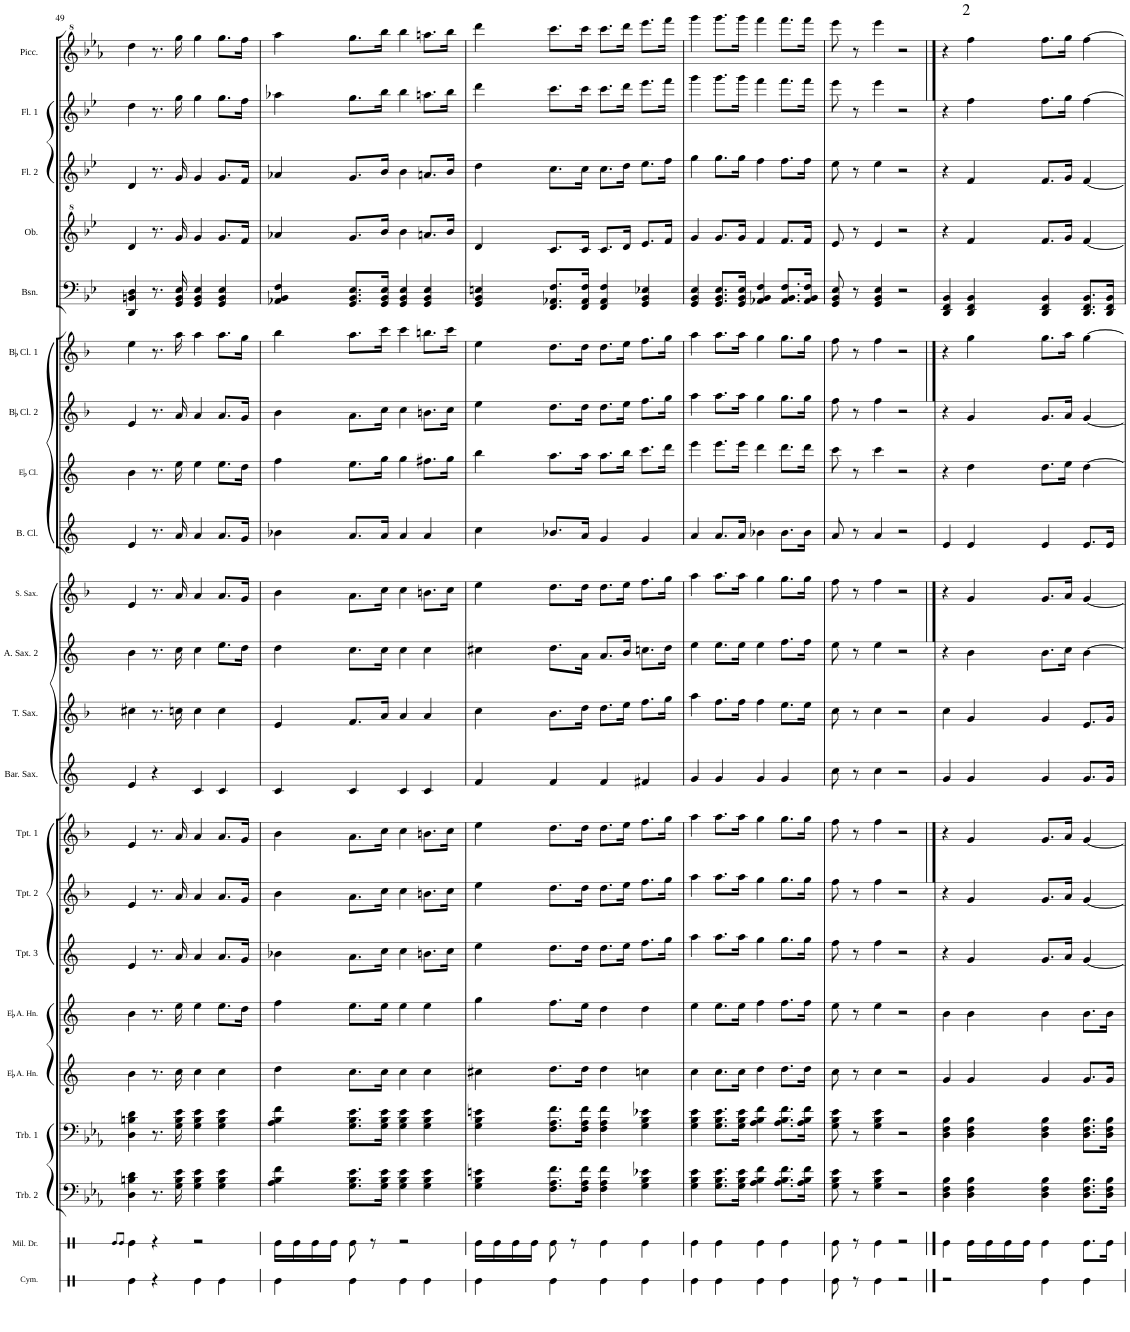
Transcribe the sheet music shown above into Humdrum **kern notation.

**kern	**kern	**kern	**kern	**kern	**kern	**kern	**kern	**kern	**kern	**kern	**kern	**kern	**kern	**kern	**kern	**kern	**kern	**kern	**kern	**kern	**kern	**text
*part22	*part21	*part20	*part19	*part18	*part17	*part16	*part15	*part14	*part13	*part12	*part11	*part10	*part9	*part8	*part7	*part6	*part5	*part4	*part3	*part2	*part1	*part1
*staff22	*staff21	*staff20	*staff19	*staff18	*staff17	*staff16	*staff15	*staff14	*staff13	*staff12	*staff11	*staff10	*staff9	*staff8	*staff7	*staff6	*staff5	*staff4	*staff3	*staff2	*staff1	*staff1
*I"Cymbal	*I"Military Drum	*I"Trombone 2	*I"Trombone 1	*I"EaccidentalFlat Alto Horn	*I"EaccidentalFlat Alto Horn	*I"BaccidentalFlat Trumpet 3	*I"BaccidentalFlat Trumpet 2	*I"BaccidentalFlat Trumpet 1	*I"Baritone Saxophone	*I"Tenor Saxophone	*I"Alto Saxophone 2	*I"Soprano Saxophone	*I"Bass Clarinet	*I"EaccidentalFlat Clarinet	*I"BaccidentalFlat Clarinet 2	*I"BaccidentalFlat Clarinet 1	*I"Bassoon	*I"Oboe	*I"Flute 2	*I"Flute 1	*I"Piccolo	*
*I'Cym.	*I'Mil. Dr.	*I'Trb. 2	*I'Trb. 1	*I'EaccidentalFlat A. Hn.	*I'EaccidentalFlat A. Hn.	*I'Tpt. 3	*I'Tpt. 2	*I'Tpt. 1	*I'Bar. Sax.	*I'T. Sax.	*I'A. Sax. 2	*I'S. Sax.	*I'B. Cl.	*I'EaccidentalFlat Cl.	*I'BaccidentalFlat Cl. 2	*I'BaccidentalFlat Cl. 1	*I'Bsn.	*I'Ob.	*I'Fl. 2	*I'Fl. 1	*I'Picc.	*
!!LO:PB:g=z
*clefX	*clefX	*clefF4	*clefF4	*clefG2	*clefG2	*clefG2	*clefG2	*clefG2	*clefG2	*clefG2	*clefG2	*clefG2	*clefG2	*clefG2	*clefG2	*clefG2	*clefF4	*clefG^2	*clefG2	*clefG2	*clefG^2	*
*	*	*	*	*Trd5c9	*Trd5c9	*Trd1c2	*Trd1c2	*Trd1c2	*Trd12c21	*Trd8c14	*Trd5c9	*Trd1c2	*Trd8c14	*Trd-2c-3	*Trd1c2	*Trd1c2	*	*	*	*	*Trd-7c-12	*
*k[]	*k[]	*k[b-e-a-]	*k[b-e-a-]	*k[]	*k[]	*k[]	*k[b-]	*k[b-]	*k[]	*k[b-]	*k[]	*k[b-]	*k[]	*k[]	*k[b-]	*k[b-]	*k[b-e-]	*k[b-e-]	*k[b-e-]	*k[b-e-]	*k[b-e-a-]	*
*M4/4	*M4/4	*M4/4	*M4/4	*M4/4	*M4/4	*M4/4	*M4/4	*M4/4	*M4/4	*M4/4	*M4/4	*M4/4	*M4/4	*M4/4	*M4/4	*M4/4	*M4/4	*M4/4	*M4/4	*M4/4	*M4/4	*
=49	=49	=49	=49	=49	=49	=49	=49	=49	=49	=49	=49	=49	=49	=49	=49	=49	=49	=49	=49	=49	=49	=49
.	8qRe/L	.	.	.	.	.	.	.	.	.	.	.	.	.	.	.	.	.	.	.	.	.
.	8qRe/J	.	.	.	.	.	.	.	.	.	.	.	.	.	.	.	.	.	.	.	.	.
4Re\	4Re\	4D\ 4Bn\ 4d\	4D\ 4Bn\ 4d\	4b\	4b\	4e/	4e/	4e/	4e/	4cc#X\	4b\	4e/	4e/	4b\	4e/	4ee\	4DD/ 4BBn/ 4D/	4dd/	4d/	4dd\	4ddd\	.
4r	4r	8.r	8.r	8.r	8.r	8.r	8.r	8.r	4r	8.r	8.r	8.r	8.r	8.r	8.r	8.r	8.r	8.r	8.r	8.r	8.r	.
.	.	16G\ 16B\ 16e-\	16G\ 16B\ 16e-\	16cc\	16ee\	16a/	16a/	16a/	.	16ccn\	16cc\	16a/	16a/	16ee\	16a/	16aa\	16GG/ 16BB/ 16E-/	16gg/	16g/	16gg\	16ggg\	.
4Re\	2r	4G\ 4B\ 4e-\	4G\ 4B\ 4e-\	4cc\	4ee\	4a/	4a/	4a/	4c/	4cc\	4cc\	4a/	4a/	4ee\	4a/	4aa\	4GG/ 4BB/ 4E-/	4gg/	4g/	4gg\	4ggg\	.
4Re\	.	4G\ 4B\ 4e-\	4G\ 4B\ 4e-\	4cc\	8.ee\L	8.a/L	8.a/L	8.a/L	4c/	4cc\	8.ee\L	8.a/L	8.a/L	8.ee\L	8.a/L	8.aa\L	4GG/ 4BB/ 4E-/	8.gg/L	8.g/L	8.gg\L	8.ggg\L	.
.	.	.	.	.	16dd\Jk	16g/Jk	16g/Jk	16g/Jk	.	.	16dd\Jk	16g/Jk	16g/Jk	16dd\Jk	16g/Jk	16gg\Jk	.	16ff/Jk	16f/Jk	16ff\Jk	16fff\Jk	.
=50	=50	=50	=50	=50	=50	=50	=50	=50	=50	=50	=50	=50	=50	=50	=50	=50	=50	=50	=50	=50	=50	=50
4Re\	16Re\LL	4A-\ 4B-\ 4f\	4A-\ 4B-\ 4f\	4dd\	4ff\	4b-X\	4b-\	4b-\	4c/	4e/	4dd\	4b-\	4b-X\	4ff\	4b-\	4bb-\	4AA-X/ 4BB-/ 4F/	4aa-X/	4a-X/	4aa-X\	4aaa-\	.
.	16Re\	.	.	.	.	.	.	.	.	.	.	.	.	.	.	.	.	.	.	.	.	.
.	16Re\	.	.	.	.	.	.	.	.	.	.	.	.	.	.	.	.	.	.	.	.	.
.	16Re\JJ	.	.	.	.	.	.	.	.	.	.	.	.	.	.	.	.	.	.	.	.	.
4Re\	8Re\	8.G\ 8.B-\ 8.e-\L	8.G\ 8.B-\ 8.e-\L	8.cc\L	8.ee\L	8.a\L	8.a\L	8.a\L	4c/	8.f/L	8.cc\L	8.a\L	8.a/L	8.ee\L	8.a\L	8.aa\L	8.GG/ 8.BB-/ 8.E-/L	8.gg/L	8.g/L	8.gg\L	8.ggg\L	.
.	8r	.	.	.	.	.	.	.	.	.	.	.	.	.	.	.	.	.	.	.	.	.
.	.	16G\ 16B-\ 16e-\Jk	16G\ 16B-\ 16e-\Jk	16cc\Jk	16ee\Jk	16cc\Jk	16cc\Jk	16cc\Jk	.	16a/Jk	16cc\Jk	16cc\Jk	16a/Jk	16gg\Jk	16cc\Jk	16ccc\Jk	16GG/ 16BB-/ 16E-/Jk	16bb-/Jk	16b-/Jk	16bb-\Jk	16bbb-\Jk	.
4Re\	2r	4G\ 4B-\ 4e-\	4G\ 4B-\ 4e-\	4cc\	4ee\	4cc\	4cc\	4cc\	4c/	4a/	4cc\	4cc\	4a/	4gg\	4cc\	4ccc\	4GG/ 4BB-/ 4E-/	4bb-\	4b-\	4bb-\	4bbb-\	.
4Re\	.	4G\ 4B-\ 4e-\	4G\ 4B-\ 4e-\	4cc\	4ee\	8.bn\L	8.bn\L	8.bn\L	4c/	4a/	4cc\	8.bn\L	4a/	8.ff#X\L	8.bn\L	8.bbn\L	4GG/ 4BB-/ 4E-/	8.aan/L	8.an/L	8.aan\L	8.aaan\L	.
.	.	.	.	.	.	16cc\Jk	16cc\Jk	16cc\Jk	.	.	.	16cc\Jk	.	16gg\Jk	16cc\Jk	16ccc\Jk	.	16bb-/Jk	16b-/Jk	16bb-\Jk	16bbb-\Jk	.
=51	=51	=51	=51	=51	=51	=51	=51	=51	=51	=51	=51	=51	=51	=51	=51	=51	=51	=51	=51	=51	=51	=51
4Re\	16Re\LL	4G\ 4B-\ 4en\	4G\ 4B-\ 4en\	4cc#X\	4gg\	4ee\	4ee\	4ee\	4f/	4cc\	4cc#X\	4ee\	4cc\	4bb\	4ee\	4ee\	4GG/ 4BB-/ 4En/	4dd/	4dd\	4ddd\	4dddd\	.
.	16Re\	.	.	.	.	.	.	.	.	.	.	.	.	.	.	.	.	.	.	.	.	.
.	16Re\	.	.	.	.	.	.	.	.	.	.	.	.	.	.	.	.	.	.	.	.	.
.	16Re\JJ	.	.	.	.	.	.	.	.	.	.	.	.	.	.	.	.	.	.	.	.	.
4Re\	8Re\	8.F\ 8.A-\ 8.f\L	8.F\ 8.A-\ 8.f\L	8.dd\L	8.ff\L	8.dd\L	8.dd\L	8.dd\L	4f/	8.b-\L	8.dd\L	8.dd\L	8.b-X/L	8.aa\L	8.dd\L	8.dd\L	8.FF/ 8.AA-X/ 8.F/L	8.cc/L	8.cc\L	8.ccc\L	8.cccc\L	.
.	8r	.	.	.	.	.	.	.	.	.	.	.	.	.	.	.	.	.	.	.	.	.
.	.	16F\ 16A-\ 16f\Jk	16F\ 16A-\ 16f\Jk	16dd\Jk	16ee\Jk	16dd\Jk	16dd\Jk	16dd\Jk	.	16dd\Jk	16a\Jk	16dd\Jk	16a/Jk	16aa\Jk	16dd\Jk	16dd\Jk	16FF/ 16AA-/ 16F/Jk	16cc/Jk	16cc\Jk	16ccc\Jk	16cccc\Jk	.
4Re\	4Re\	4F\ 4A-\ 4f\	4F\ 4A-\ 4f\	4dd\	4dd\	8.dd\L	8.dd\L	8.dd\L	4f/	8.dd\L	8.a/L	8.dd\L	4g/	8.aa\L	8.dd\L	8.dd\L	4FF/ 4AA-/ 4F/	8.cc/L	8.cc\L	8.ccc\L	8.cccc\L	.
.	.	.	.	.	.	16ee\Jk	16ee\Jk	16ee\Jk	.	16ee\Jk	16b/Jk	16ee\Jk	.	16bb\Jk	16ee\Jk	16ee\Jk	.	16dd/Jk	16dd\Jk	16ddd\Jk	16dddd\Jk	.
4Re\	4Re\	4G\ 4B-\ 4e-X\	4G\ 4B-\ 4e-X\	4ccn\	4dd\	8.ff\L	8.ff\L	8.ff\L	4f#X/	8.ff\L	8.ccn\L	8.ff\L	4g/	8.ccc\L	8.ff\L	8.ff\L	4GG/ 4BB-/ 4E-X/	8.ee-/L	8.ee-\L	8.eee-\L	8.eeee-\L	.
.	.	.	.	.	.	16gg\Jk	16gg\Jk	16gg\Jk	.	16gg\Jk	16dd\Jk	16gg\Jk	.	16ddd\Jk	16gg\Jk	16gg\Jk	.	16ff/Jk	16ff\Jk	16fff\Jk	16ffff\Jk	.
=52	=52	=52	=52	=52	=52	=52	=52	=52	=52	=52	=52	=52	=52	=52	=52	=52	=52	=52	=52	=52	=52	=52
4Re\	4Re\	4G\ 4B-\ 4e-\	4G\ 4B-\ 4e-\	4cc\	4ee\	4aa\	4aa\	4aa\	4g/	4aa\	4ee\	4aa\	4a/	4eee\	4aa\	4aa\	4GG/ 4BB-/ 4E-/	4gg/	4gg\	4ggg\	4gggg\	.
4Re\	4Re\	8.G\ 8.B-\ 8.e-\L	8.G\ 8.B-\ 8.e-\L	8.cc\L	8.ee\L	8.aa\L	8.aa\L	8.aa\L	4g/	8.ff\L	8.ee\L	8.aa\L	8.a/L	8.eee\L	8.aa\L	8.aa\L	8.GG/ 8.BB-/ 8.E-/L	8.gg/L	8.gg\L	8.ggg\L	8.gggg\L	.
.	.	16G\ 16B-\ 16e-\Jk	16G\ 16B-\ 16e-\Jk	16cc\Jk	16ee\Jk	16aa\Jk	16aa\Jk	16aa\Jk	.	16ff\Jk	16ee\Jk	16aa\Jk	16a/Jk	16eee\Jk	16aa\Jk	16aa\Jk	16GG/ 16BB-/ 16E-/Jk	16gg/Jk	16gg\Jk	16ggg\Jk	16gggg\Jk	.
4Re\	4Re\	4A-\ 4B-\ 4f\	4A-\ 4B-\ 4f\	4dd\	4ff\	4gg\	4gg\	4gg\	4g/	4ff\	4ee\	4gg\	4b-X\	4ddd\	4gg\	4gg\	4AA-X/ 4BB-/ 4F/	4ff/	4ff\	4fff\	4ffff\	.
4Re\	4Re\	8.A-\ 8.B-\ 8.f\L	8.A-\ 8.B-\ 8.f\L	8.dd\L	8.ff\L	8.gg\L	8.gg\L	8.gg\L	4g/	8.ee\L	8.ff\L	8.gg\L	8.b-\L	8.ddd\L	8.gg\L	8.gg\L	8.AA-/ 8.BB-/ 8.F/L	8.ff/L	8.ff\L	8.fff\L	8.ffff\L	.
.	.	16A-\ 16B-\ 16f\Jk	16A-\ 16B-\ 16f\Jk	16dd\Jk	16ff\Jk	16gg\Jk	16gg\Jk	16gg\Jk	.	16ee\Jk	16ff\Jk	16gg\Jk	16b-\Jk	16ddd\Jk	16gg\Jk	16gg\Jk	16AA-/ 16BB-/ 16F/Jk	16ff/Jk	16ff\Jk	16fff\Jk	16ffff\Jk	.
=53	=53	=53	=53	=53	=53	=53	=53	=53	=53	=53	=53	=53	=53	=53	=53	=53	=53	=53	=53	=53	=53	=53
8Re\	8Re\	8G\ 8B-\ 8e-\	8G\ 8B-\ 8e-\	8cc\	8ee\	8ff\	8ff\	8ff\	8cc\	8cc\	8ee\	8ff\	8a/	8ccc\	8ff\	8ff\	8GG/ 8BB-/ 8E-/	8ee-/	8ee-\	8eee-\	8eeee-\	.
8r	8r	8r	8r	8r	8r	8r	8r	8r	8r	8r	8r	8r	8r	8r	8r	8r	8r	8r	8r	8r	8r	.
4Re\	4Re\	4G\ 4B-\ 4e-\	4G\ 4B-\ 4e-\	4cc\	4ee\	4ff\	4ff\	4ff\	4cc\	4cc\	4ee\	4ff\	4a/	4ccc\	4ff\	4ff\	4GG/ 4BB-/ 4E-/	4ee-/	4ee-\	4eee-\	4eeee-\	.
2r	2r	2r	2r	2r	2r	2r	2r	2r	2r	2r	2r	2r	2r	2r	2r	2r	2r	2r	2r	2r	2r	.
==54	==54	==54	==54	==54	==54	==54	==54	==54	==54	==54	==54	==54	==54	==54	==54	==54	==54	==54	==54	==54	==54	==54
2r	4Re\	4D\ 4F\ 4B-\	4D\ 4F\ 4B-\	4g/	4b\	4r	4r	4r	4g/	4cc\	4r	4r	4e/	4r	4r	4r	4DD/ 4FF/ 4BB-/	4r	4r	4r	4r	.
!	!	!	!	!	!	!	!	!	!	!	!	!	!	!	!	!	!	!	!	!	!	!LO:LY:a
.	16Re\LL	4D\ 4F\ 4B-\	4D\ 4F\ 4B-\	4g/	4b\	4g/	4g/	4g/	4g/	4g/	4b\	4g/	4e/	4dd\	4g/	4gg\	4DD/ 4FF/ 4BB-/	4ff/	4f/	4ff\	4fff\	2
.	16Re\	.	.	.	.	.	.	.	.	.	.	.	.	.	.	.	.	.	.	.	.	.
.	16Re\	.	.	.	.	.	.	.	.	.	.	.	.	.	.	.	.	.	.	.	.	.
.	16Re\JJ	.	.	.	.	.	.	.	.	.	.	.	.	.	.	.	.	.	.	.	.	.
4Re\	4Re\	4D\ 4F\ 4B-\	4D\ 4F\ 4B-\	4g/	4b\	8.g/L	8.g/L	8.g/L	4g/	4g/	8.b\L	8.g/L	4e/	8.dd\L	8.g/L	8.gg\L	4DD/ 4FF/ 4BB-/	8.ff/L	8.f/L	8.ff\L	8.fff\L	.
.	.	.	.	.	.	16a/Jk	16a/Jk	16a/Jk	.	.	16cc\Jk	16a/Jk	.	16ee\Jk	16a/Jk	16aa\Jk	.	16gg/Jk	16g/Jk	16gg\Jk	16ggg\Jk	.
4Re\	8.Re\L	8.D\ 8.F\ 8.B-\L	8.D\ 8.F\ 8.B-\L	8.g/L	8.b\L	[4g/	[4g/	[4g/	8.g/L	8.e/L	[4b\	[4g/	8.e/L	[4dd\	[4g/	[4gg\	8.DD/ 8.FF/ 8.BB-/L	[4ff/	[4f/	[4ff\	[4fff\	.
.	16Re\Jk	16D\ 16F\ 16B-\Jk	16D\ 16F\ 16B-\Jk	16g/Jk	16b\Jk	.	.	.	16g/Jk	16g/Jk	.	.	16e/Jk	.	.	.	16DD/ 16FF/ 16BB-/Jk	.	.	.	.	.
=	=	=	=	=	=	=	=	=	=	=	=	=	=	=	=	=	=	=	=	=	=	=
*-	*-	*-	*-	*-	*-	*-	*-	*-	*-	*-	*-	*-	*-	*-	*-	*-	*-	*-	*-	*-	*-	*-
